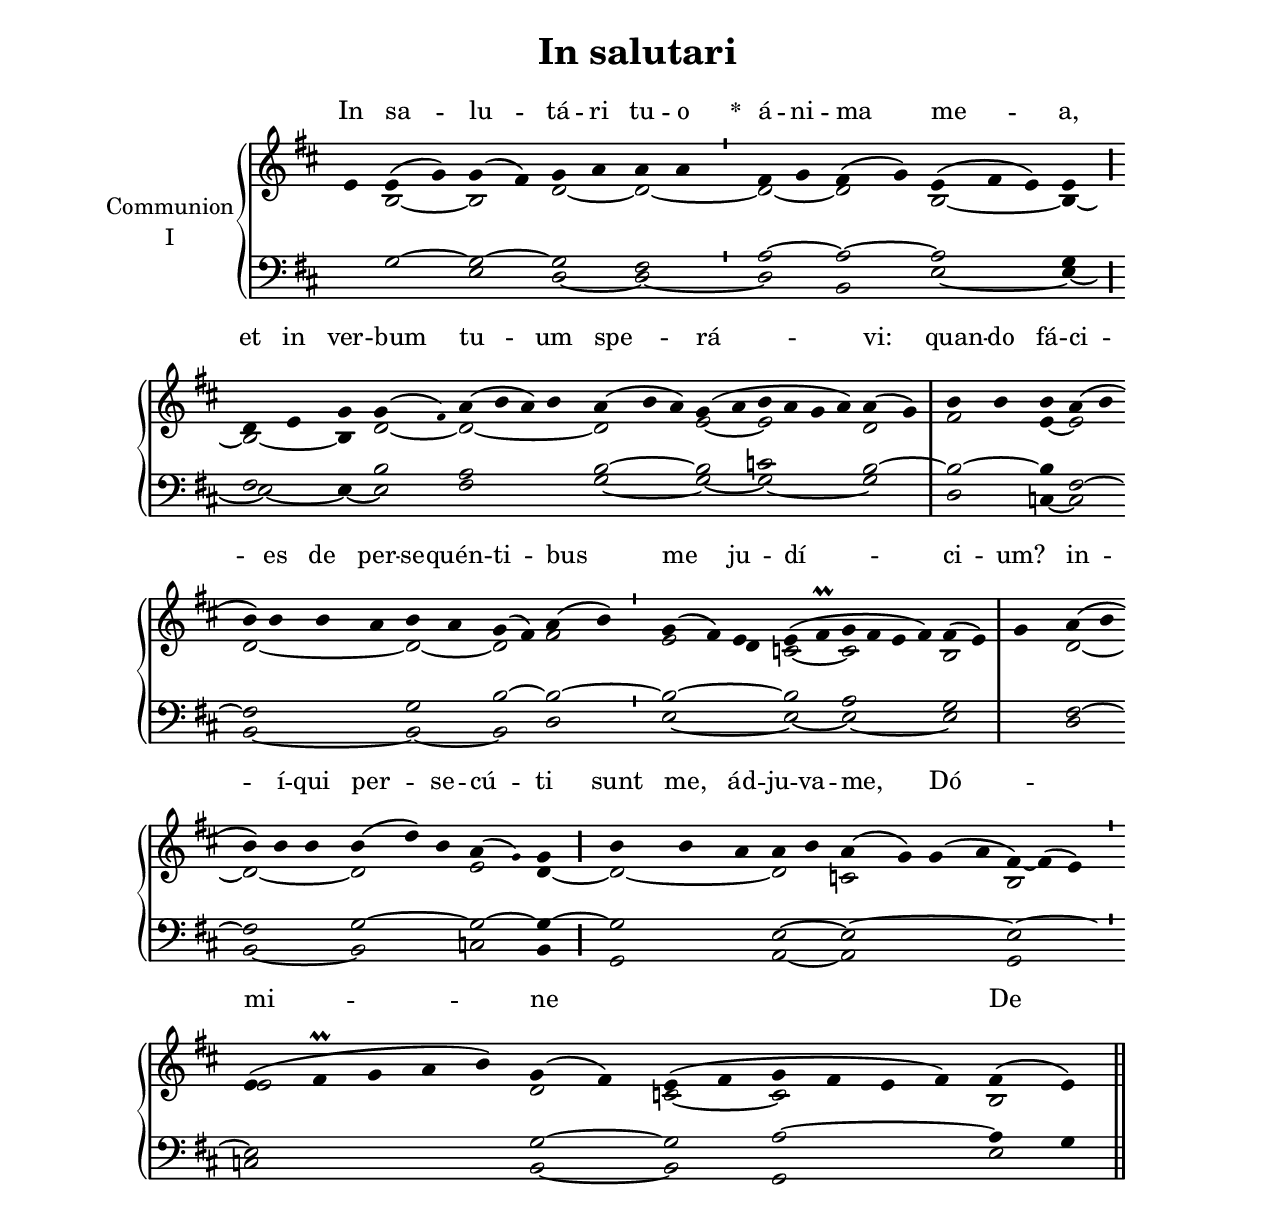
\version "2.18"
\include "gregorian.ly"
\include "noh2.ily"


%Page reference: page ii.249
%(volume.page)

global = {
 \key e \dorian
 \cadenzaOn 
}

\header {
  title = \markup \center-column {"In salutari" \vspace #1 }
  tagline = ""
  composer = ""
}

\paper {
 #(include-special-characters)
  oddHeaderMarkup = \markup \fill-line {
    \line {}
    \center-column {
      \on-the-fly #first-page     " "
      \on-the-fly #not-first-page "In salutari"
    }
    \line { \on-the-fly #print-page-number-check-first \fromproperty #'page:page-number-string }
  }
  evenHeaderMarkup = \markup \fill-line {
    \line { \on-the-fly #print-page-number-check-first \fromproperty #'page:page-number-string }
    \center-column { "In salutari" }
    \line {}
  }
}

chantText = \lyricmode {
In sa -- lu -- tá -- ri tu -- o 
\set stanza = " * " á -- ni -- ma me -- a, 
et in ver -- bum tu -- um spe -- rá -- vi: 
quan -- do fá -- ci -- es de per -- se -- quén -- ti -- bus me ju -- dí -- ci -- um? 
in -- í -- qui per -- se -- cú -- ti sunt me, 
ád -- ju -- va -- me, Dó -- mi -- ne _ De -- us me -- us. }

chantMusic = {
\tieDown   e'4 e'4 ( g'4) g'4 ( fis'4) g'4 a'4 a'4 a'4 \divisioMinima
 fis'4 g'4 fis'4 ( g'4) e'4 ( fis'4 e'4) e'4 \divisioMaior \forceBreak

 d'4 e'4 g'4 g'4 ( \once \tweak #'font-size #-4 fis' ) a'4 ( b'4 a'4) b'4 a'4 ( b'4 a'4) g'4 ( a'4 b'4 a'4 g'4 a'4) a'4 ( g'4) \divisioMaxima
 b'4 b'4 b'4 a'4 ( b'4 \forceBreak
) b'4 b'4 b'4 a'4 b'4 a'4 g'4 ( fis'4) a'4 ( b'4) \divisioMinima
 g'4 ( fis'4) e'4 e'4 ( fis'\prall g'4 fis'4 e'4 fis'4) fis'4 ( e'4) \divisioMaxima
 g'4 a'4 ( b'4 \forceBreak
) b'4 b'4 b'4 b'4 ( d''4) b'4 a'4 ( \once \tweak #'font-size #-4 g' ) g'4 \divisioMaior
 b'4 b'4 a'4 a'4 b'4 a'4 ( g'4) g'4 ( a'4 fis'4) ~ fis'4 ( e'4) \divisioMinima \forceBreak

 e'4 ( fis'\prall g'4 a'4 b'4) g'4 ( fis'4) e'4 ( fis'4 g'4 fis'4 e'4 fis'4) fis'4 ( e'4) \finalis

}

altoMusic = {
r4 b2 ~ b2 d'2 ~ d'2 ~ \divisioMinima
d'2 ~ d'2 b2*3/2 ~ b4 ~ \divisioMaior
b2 ~ b4 d'2 ~ d'2*4/2 ~ d'2*3/2 e'2 ~ e'2*4/2 d'2 \divisioMaxima
fis'2 e'4 ~ e'2 d'2*4/2 ~ d'2 ~ d'2 fis'2 \divisioMinima
e'2 d'4 c'2 ~ c'2*4/2 b2 \divisioMaxima
r4 d'2 ~ d'2*3/2 ~ d'2*3/2 e'2 d'4 ~ \divisioMaior
d'2*3/2 ~ d'2 c'2*4/2 b2*3/2 \divisioMinima
e'2*5/2 d'2 c'2 ~ c'2*4/2 b2 \finalis
}

tenorMusic = {
r4 g2 ~ g2 ~ g2 fis2 \divisioMinima
a2 ~ a2 ~ a2*3/2 g4 \divisioMaior
fis2 e4 b2 a2*4/2 b2*3/2 ~ b2 c'2*4/2 b2 ~ \divisioMaxima
b2 ~ b4 fis2 ~ fis2*4/2 g2 b2 ~ b2 ~ \divisioMinima
b2*3/2 ~ b2 a2*4/2 g2 \divisioMaxima
r4 fis2 ~ fis2*3/2 g2*3/2 ~ g2 ~ g4 ~ \divisioMaior
g2*3/2 e2 ~ e2*4/2 ~ e2*3/2 ~ \divisioMinima
e2*5/2 g2 ~ g2 a2*4/2 ~ a4 g4 \finalis
}

bassMusic = {
r4 r2 e2 d2 ~ d2 ~ \divisioMinima
d2 b,2 e2*3/2 ~ e4 ~ \divisioMaior
e2 ~ e4 ~ e2 fis2*4/2 g2*3/2 ~ g2 ~ g2*4/2 ~ g2 \divisioMaxima
d2 c4 ~ c2 b,2*4/2 ~ b,2 ~ b,2 d2 \divisioMinima
e2*3/2 ~ e2 ~ e2*4/2 ~ e2 \divisioMaxima
r4 d2 b,2*3/2 ~ b,2*3/2 c2 b,4 \divisioMaior
g,2*3/2 a,2 ~ a,2*4/2 g,2*3/2 \divisioMinima
c2*5/2 b,2 ~ b,2 g,2*4/2 e2 \finalis
}

voiceLines = {
\voiceLineStyle


}

\score{
  <<
    \new GrandStaff <<
      \set GrandStaff.autoBeaming = ##f
      \set GrandStaff.instrumentName = \markup \center-column {
        "Communion"
        "I"
      }
      \new Staff = up <<
        \new Voice = "chant" {
          \voiceOne \global \chantMusic
        }
        \new Voice {
          \voiceTwo \global \altoMusic
        }
      >>

      \new Staff = down <<
        \clef bass
        \new Voice {
          \voiceOne \global \tenorMusic
        }
        \new Voice {
          \voiceTwo \global \bassMusic
        }
	\new Voice {
        \voiceThree \global \voiceLines
        }
      >>
    >>
    \new Lyrics \lyricsto chant {
      \chantText
    }
  >>
  \layout{
  }
  \midi{
    \tempo 4 = 125
  }
}
